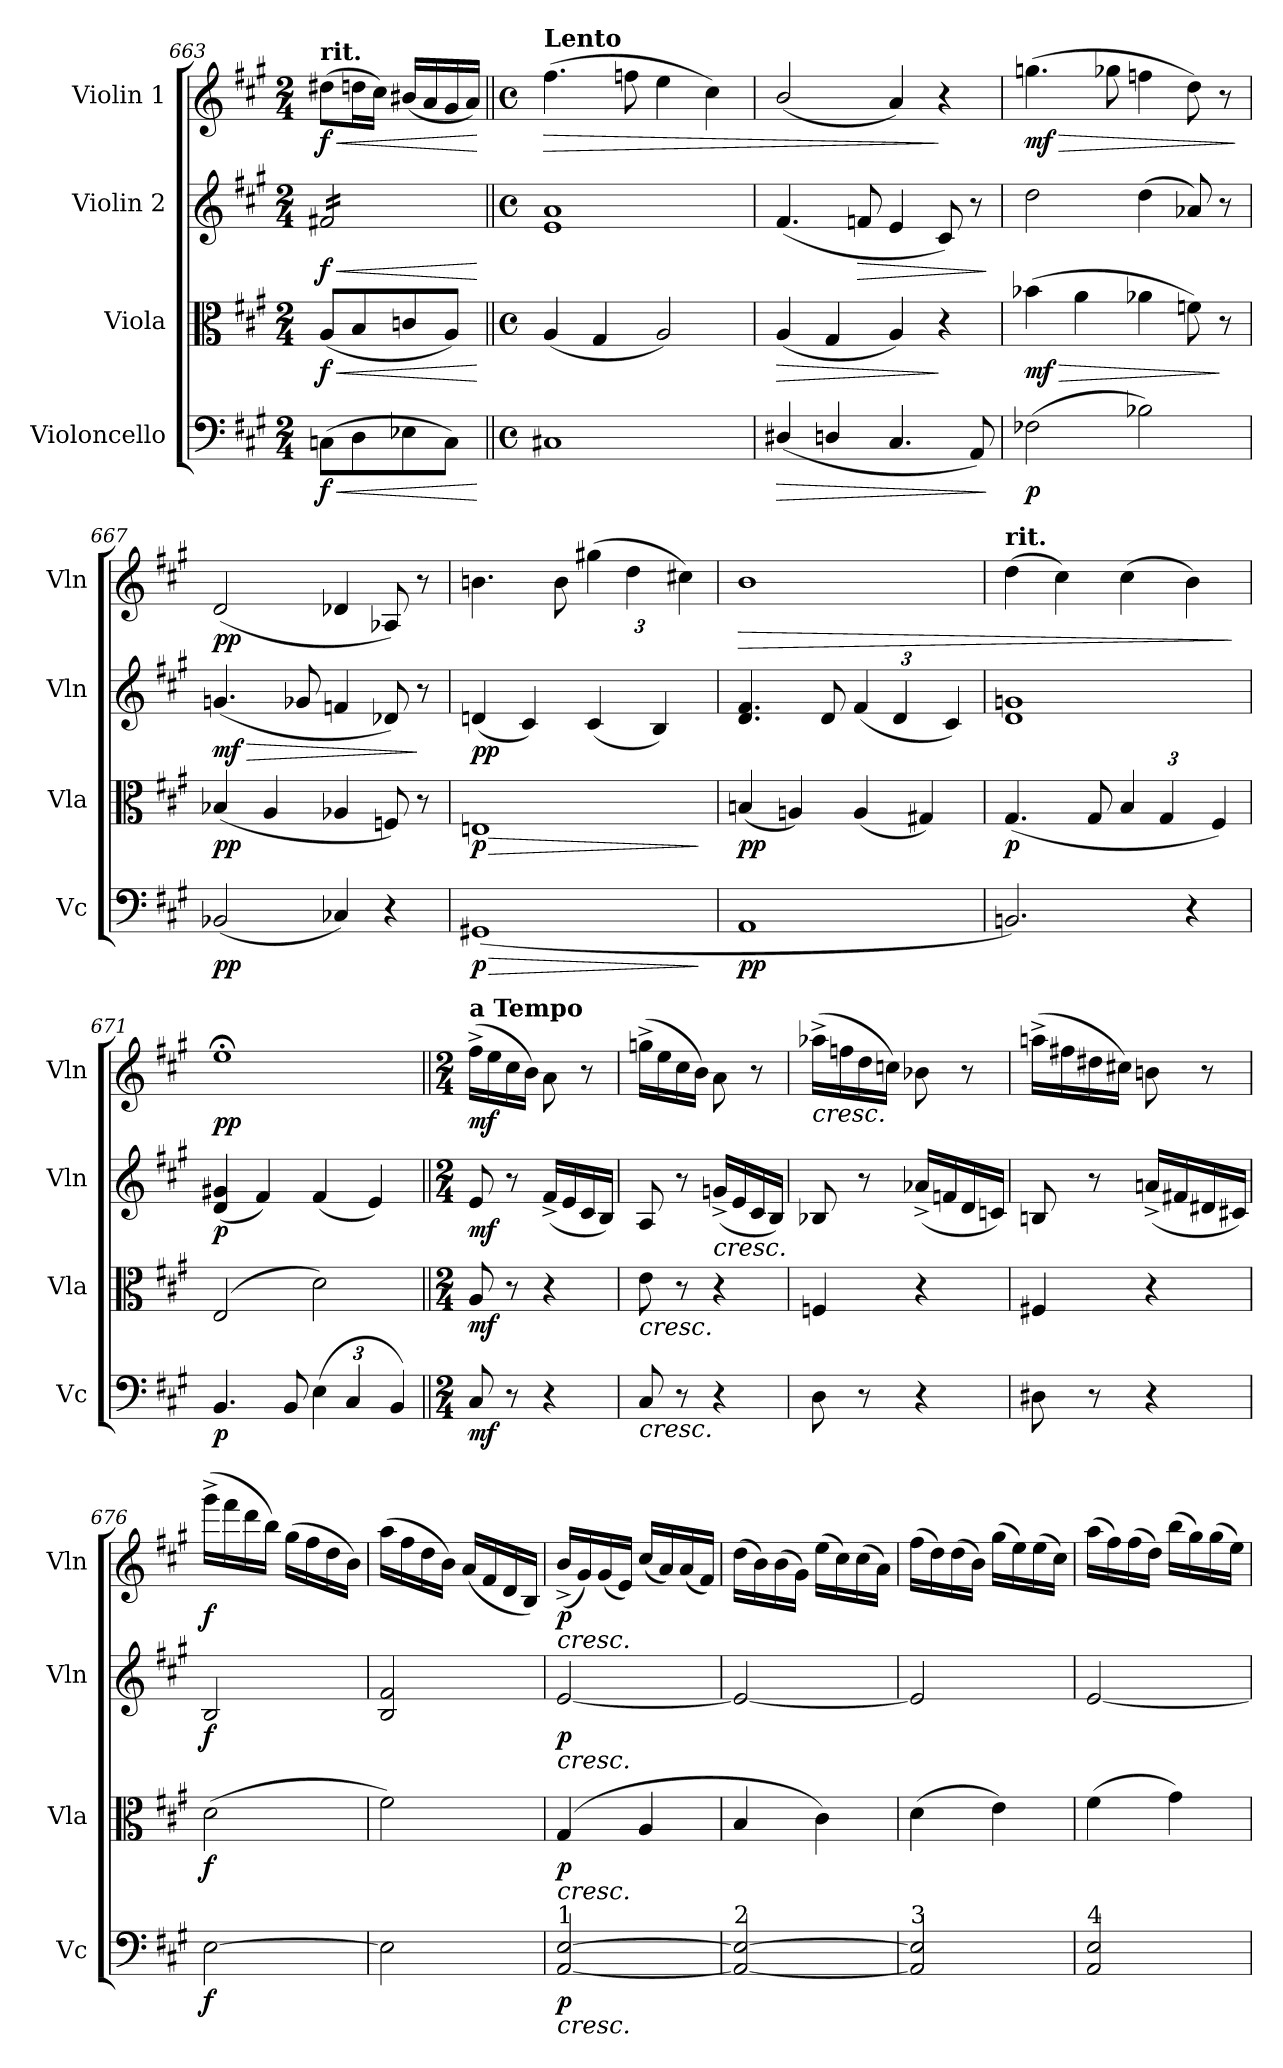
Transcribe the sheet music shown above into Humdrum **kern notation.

**kern	**dynam	**kern	**dynam	**kern	**dynam	**kern	**dynam
*part4	*part4	*part3	*part3	*part2	*part2	*part1	*part1
*staff4	*staff4	*staff3	*staff3	*staff2	*staff2	*staff1	*staff1
*I"Violoncello	*	*I"Viola	*	*I"Violin 2	*	*I"Violin 1	*
*I'Vc	*	*I'Vla	*	*I'Vln	*	*I'Vln	*
*clefF4	*	*clefC3	*	*clefG2	*	*clefG2	*
*k[f#c#g#]	*	*k[f#c#g#]	*	*k[f#c#g#]	*	*k[f#c#g#]	*
*M2/4	*	*M2/4	*	*M2/4	*	*M2/4	*
=663	=663	=663	=663	=663	=663	=663	=663
!	!	!	!	!	!	!LO:TX:a:B:t=rit.	!
!	!LO:HP:b	!	!LO:HP:b	!	!LO:HP:b	!	!LO:HP:b
!	!LO:DY:n=1:b	!	!LO:DY:n=1:b	!	!LO:DY:n=1:b	!	!LO:DY:n=1:b
*	*	*	*	*tremolo	*	*	*
(>8Cn\L	< f	(<8A/L	< f	16f#X/LL	< f	(>8dd#X\L	< f
.	.	.	.	16f#X/	.	.	.
8D\	.	8B/	.	16f#X/	.	16ddn\L	.
.	.	.	.	16f#X/	.	16cc#\JJ)	.
8E-X\	.	8cn/	.	16f#X/	.	(<16b#X/LL	.
.	.	.	.	16f#X/	.	16a/	.
8C\J)	.	8A/J)	.	16f#X/	.	16g#/	.
.	.	.	.	16f#X/JJ	.	16a/JJ)	.
*	*	*	*	*Xtremolo	*	*	*
.	[	.	[	.	[	.	[
=664||	=664||	=664||	=664||	=664||	=664||	=664||	=664||
*M4/4	*	*M4/4	*	*M4/4	*	*M4/4	*
*met(c)	*	*met(c)	*	*met(c)	*	*met(c)	*
!	!	!	!	!	!	!LO:TX:a:B:t=Lento	!
!	!LO:DY:b	!	!LO:DY:b	!	!LO:DY:b	!	!LO:HP:b
!	!	!	!	!	!	!	!LO:DY:n=1:b
1C#X	other-dynamics	(<4A/	other-dynamics	1e 1a	other-dynamics	(>4.ff#\	> other-dynamics
.	.	4G#/	.	.	.	.	.
.	.	.	.	.	.	8ffn\	.
.	.	2A/)	.	.	.	4ee\	.
.	.	.	.	.	.	4cc#\)	.
=665	=665	=665	=665	=665	=665	=665	=665
!	!LO:HP:b	!	!LO:HP:b	!	!	!	!
(<4D#X/	>	(<4A/	>	(<4.f#/	.	(<2b/	.
4Dn/	.	4G#/	.	.	.	.	.
!	!	!	!	!	!LO:HP:b	!	!
.	.	.	.	8fn/	>	.	.
4.C#/	.	4A/)	.	4e/	.	4a/)	.
.	.	4r	]	8c#/)	.	4r	]
8AA/)	.	.	.	8r	.	.	.
.	]	.	.	.	]	.	.
=666	=666	=666	=666	=666	=666	=666	=666
!	!LO:DY:b	!	!LO:HP:b	!	!	!	!LO:HP:b
!	!	!	!LO:DY:n=1:b	!	!LO:DY:b	!	!LO:DY:n=1:b
(>2F-X\	p	(>4b-X\	> mf	2dd\	other-dynamics	(>4.ggn\	> mf
.	.	4a\	.	.	.	.	.
.	.	.	.	.	.	8gg-X\	.
2B-X\)	.	4a-X\	.	(>4dd\	.	4ffn\	.
.	.	8fn\)	.	8a-X/)	.	8dd\)	.
.	.	8r	]	8r	.	8r	.
.	.	.	.	.	.	.	]
!!LO:LB:g=z
=667	=667	=667	=667	=667	=667	=667	=667
!	!LO:DY:b	!	!LO:DY:b	!	!LO:HP:b	!	!
!	!	!	!	!	!LO:DY:n=1:b	!	!LO:DY:b
(<2BB-X/	pp	(<4B-X/	pp	(<4.gn/	> mf	(<2d/	pp
.	.	4A/	.	.	.	.	.
.	.	.	.	8g-X/	.	.	.
4C-X/)	.	4A-X/	.	4fn/	.	4d-X/	.
4r	.	8Fn/)	.	8d-X/)	.	8A-X/)	.
.	.	8r	.	8r	]	8r	.
=668	=668	=668	=668	=668	=668	=668	=668
!	!LO:HP:b	!	!LO:HP:b	!	!	!	!
!	!LO:DY:n=1:b	!	!LO:DY:n=1:b	!	!LO:DY:b	!	!LO:DY:b
(>1GG#X	> p	1En	> p	(<4dn/	pp	4.bn\	other-dynamics
.	.	.	.	4c#/)	.	.	.
.	.	.	.	.	.	8b\	.
*	*	*	*	*	*	*Xbrackettup	*
.	.	.	.	(<4c#/	.	(>6gg#X\	.
.	.	.	.	.	.	6dd\	.
.	.	.	.	4B/)	.	.	.
.	.	.	.	.	.	6cc#X\)	.
.	]	.	]	.	.	.	.
=669	=669	=669	=669	=669	=669	=669	=669
!	!LO:DY:b	!	!LO:DY:b	!	!	!	!LO:HP:b
1AA	pp	(<4Bn/	pp	4.d/ 4.f#/	.	1b	>
.	.	4An/)	.	.	.	.	.
.	.	.	.	8d/	.	.	.
*	*	*	*	*Xbrackettup	*	*	*
.	.	(<4A/	.	(<6f#/	.	.	.
.	.	.	.	6d/	.	.	.
.	.	4G#X/)	.	.	.	.	.
.	.	.	.	6c#/)	.	.	.
=670	=670	=670	=670	=670	=670	=670	=670
!	!	!	!	!	!	!LO:TX:a:B:t=rit.	!
!	!	!	!LO:DY:b	!	!	!	!
2.BBn/)	.	(<4.G#/	p	1d 1gn	.	(>4dd\	.
.	.	.	.	.	.	4cc#\)	.
.	.	8G#/	.	.	.	.	.
*	*	*Xbrackettup	*	*	*	*	*
.	.	6B/	.	.	.	(>4cc#\	.
.	.	6G#/	.	.	.	.	.
4r	.	.	.	.	.	4b\)	.
.	.	6F#/)	.	.	.	.	.
.	.	.	.	.	.	.	]
=671	=671	=671	=671	=671	=671	=671	=671
!	!LO:DY:b	!	!	!	!LO:DY:b	!	!LO:DY:b
4.BB/	p	(>2E/	.	(<4d/ 4g#X/	p	1ee;<	pp
.	.	.	.	4f#/)	.	.	.
8BB/	.	.	.	.	.	.	.
*Xbrackettup	*	*	*	*	*	*	*
(>6E\	.	2d\)	.	(<4f#/	.	.	.
6C#/	.	.	.	.	.	.	.
.	.	.	.	4e/)	.	.	.
6BB/)	.	.	.	.	.	.	.
=672||	=672||	=672||	=672||	=672||	=672||	=672||	=672||
*M2/4	*	*M2/4	*	*M2/4	*	*M2/4	*
!	!	!	!	!	!	!LO:TX:a:B:t=a Tempo	!
!	!LO:DY:b	!	!LO:DY:b	!	!LO:DY:b	!	!LO:DY:b
8C#/	mf	8A/	mf	8e/	mf	(>16ff#^\LL	mf
.	.	.	.	.	.	16ee\	.
8r	.	8r	.	8r	.	16cc#\	.
.	.	.	.	.	.	16b\JJ)	.
4r	.	4r	.	(<16f#^/LL	.	8a\	.
.	.	.	.	16e/	.	.	.
.	.	.	.	16c#/	.	8r	.
.	.	.	.	16B/JJ)	.	.	.
=673	=673	=673	=673	=673	=673	=673	=673
!	!	!LO:TX:b:i:t=cresc.	!	!	!	!	!
!LO:TX:b:i:t=cresc.	!	!	!	!	!	!	!
8C#/	.	8e\	.	8A/	.	(>16ggn^\LL	.
.	.	.	.	.	.	16ee\	.
8r	.	8r	.	8r	.	16cc#\	.
.	.	.	.	.	.	16b\JJ)	.
!	!	!	!	!LO:TX:b:i:t=cresc.	!	!	!
4r	.	4r	.	(<16gn^/LL	.	8a\	.
.	.	.	.	16e/	.	.	.
.	.	.	.	16c#/	.	8r	.
.	.	.	.	16B/JJ)	.	.	.
=674	=674	=674	=674	=674	=674	=674	=674
!	!	!	!	!	!	!LO:TX:b:i:t=cresc.	!
8D\	.	4Fn/	.	8B-X/	.	(>16aa-X^\LL	.
.	.	.	.	.	.	16ffn\	.
8r	.	.	.	8r	.	16dd\	.
.	.	.	.	.	.	16ccn\JJ)	.
4r	.	4r	.	(<16a-X^/LL	.	8b-X\	.
.	.	.	.	16fn/	.	.	.
.	.	.	.	16d/	.	8r	.
.	.	.	.	16cn/JJ)	.	.	.
=675	=675	=675	=675	=675	=675	=675	=675
8D#X\	.	4F#X/	.	8Bn/	.	(>16aan^\LL	.
.	.	.	.	.	.	16ff#X\	.
8r	.	.	.	8r	.	16dd#X\	.
.	.	.	.	.	.	16cc#X\JJ)	.
4r	.	4r	.	(<16an^/LL	.	8bn\	.
.	.	.	.	16f#X/	.	.	.
.	.	.	.	16d#X/	.	8r	.
.	.	.	.	16c#X/JJ)	.	.	.
=676	=676	=676	=676	=676	=676	=676	=676
!	!LO:DY:b	!	!LO:DY:b	!	!LO:DY:b	!	!LO:DY:b
[2E\	f	(>2d\	f	2B/	f	(>16ggg#^\LL	f
.	.	.	.	.	.	16fff#\	.
.	.	.	.	.	.	16ddd\	.
.	.	.	.	.	.	16bb\JJ)	.
.	.	.	.	.	.	(>16gg#\LL	.
.	.	.	.	.	.	16ff#\	.
.	.	.	.	.	.	16dd\	.
.	.	.	.	.	.	16b\JJ)	.
!!LO:LB:g=z
=677	=677	=677	=677	=677	=677	=677	=677
2E\]	.	2f#\)	.	2B/ 2f#/	.	(>16aa\LL	.
.	.	.	.	.	.	16ff#\	.
.	.	.	.	.	.	16dd\	.
.	.	.	.	.	.	16b\JJ)	.
.	.	.	.	.	.	(<16a/LL	.
.	.	.	.	.	.	16f#/	.
.	.	.	.	.	.	16d/	.
.	.	.	.	.	.	16B/JJ)	.
=678	=678	=678	=678	=678	=678	=678	=678
!	!	!	!	!	!	!LO:TX:b:i:t=cresc.	!
!	!	!	!	!LO:TX:b:i:t=cresc.	!	!	!
!	!	!LO:TX:b:i:t=cresc.	!	!	!	!	!
!LO:TX:a:t=1	!	!	!	!	!	!	!
!LO:TX:b:i:t=cresc.	!	!	!	!	!	!	!
!	!LO:DY:b	!	!LO:DY:b	!	!LO:DY:b	!	!LO:DY:b
[2AA/ [2E/	p	(>4G#/	p	[2e/	p	(<16b^/LL	p
.	.	.	.	.	.	16g#/)	.
.	.	.	.	.	.	(<16g#/	.
.	.	.	.	.	.	16e/JJ)	.
.	.	4A/	.	.	.	(<16cc#/LL	.
.	.	.	.	.	.	16a/)	.
.	.	.	.	.	.	(<16a/	.
.	.	.	.	.	.	16f#/JJ)	.
=679	=679	=679	=679	=679	=679	=679	=679
!LO:TX:a:t=2	!	!	!	!	!	!	!
2AA/_ 2E/_	.	4B/	.	2e/_	.	(>16dd\LL	.
.	.	.	.	.	.	16b\)	.
.	.	.	.	.	.	(>16b\	.
.	.	.	.	.	.	16g#\JJ)	.
.	.	4c#\)	.	.	.	(>16ee\LL	.
.	.	.	.	.	.	16cc#\)	.
.	.	.	.	.	.	(>16cc#\	.
.	.	.	.	.	.	16a\JJ)	.
=680	=680	=680	=680	=680	=680	=680	=680
!LO:TX:a:t=3	!	!	!	!	!	!	!
2AA/] 2E/]	.	(>4d\	.	2e/]	.	(>16ff#\LL	.
.	.	.	.	.	.	16dd\)	.
.	.	.	.	.	.	(>16dd\	.
.	.	.	.	.	.	16b\JJ)	.
.	.	4e\)	.	.	.	(>16gg#\LL	.
.	.	.	.	.	.	16ee\)	.
.	.	.	.	.	.	(>16ee\	.
.	.	.	.	.	.	16cc#\JJ)	.
=681	=681	=681	=681	=681	=681	=681	=681
!LO:TX:a:t=4	!	!	!	!	!	!	!
2AA/ 2E/	.	(>4f#\	.	[2e/	.	(>16aa\LL	.
.	.	.	.	.	.	16ff#\)	.
.	.	.	.	.	.	(>16ff#\	.
.	.	.	.	.	.	16dd\JJ)	.
.	.	4g#\)	.	.	.	(>16bb\LL	.
.	.	.	.	.	.	16gg#\)	.
.	.	.	.	.	.	(>16gg#\	.
.	.	.	.	.	.	16ee\JJ)	.
=	=	=	=	=	=	=	=
*-	*-	*-	*-	*-	*-	*-	*-
